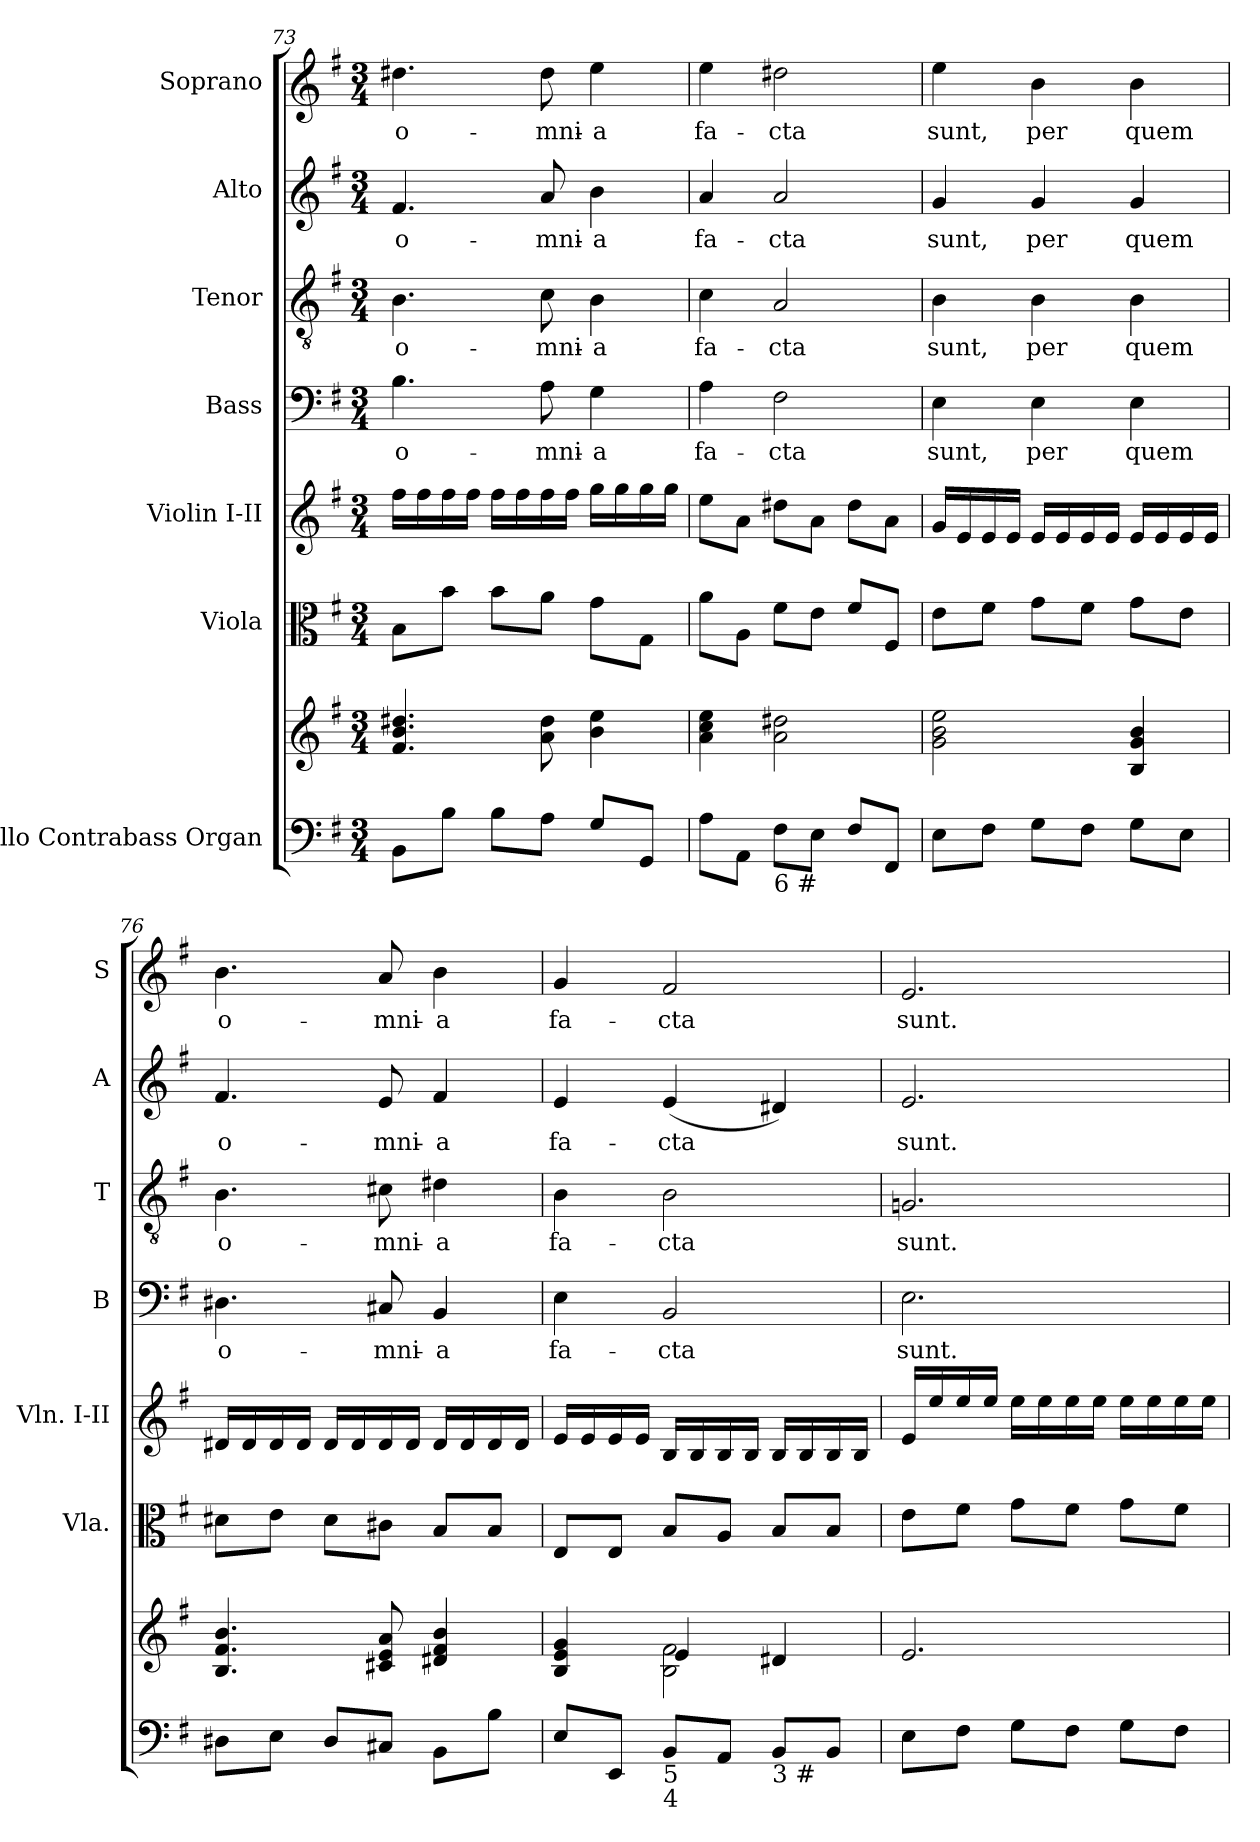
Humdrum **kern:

**kern	**kern	**kern	**kern	**kern	**text	**kern	**text	**kern	**text	**kern	**text
*part7	*part7	*part6	*part5	*part4	*part4	*part3	*part3	*part2	*part2	*part1	*part1
*staff8	*staff7	*staff6	*staff5	*staff4	*staff4	*staff3	*staff3	*staff2	*staff2	*staff1	*staff1
*I"Cello Contrabass Organ	*	*I"Viola	*I"Violin I-II	*I"Bass	*	*I"Tenor	*	*I"Alto	*	*I"Soprano	*
*	*	*I'Vla.	*I'Vln. I-II	*I'B	*	*I'T	*	*I'A	*	*I'S	*
*clefF4	*clefG2	*clefC3	*clefG2	*clefF4	*	*clefGv2	*	*clefG2	*	*clefG2	*
*k[f#]	*k[f#]	*k[f#]	*k[f#]	*k[f#]	*	*k[f#]	*	*k[f#]	*	*k[f#]	*
*e:	*e:	*e:	*e:	*e:	*	*e:	*	*e:	*	*e:	*
*M3/4	*M3/4	*M3/4	*M3/4	*M3/4	*	*M3/4	*	*M3/4	*	*M3/4	*
=73	=73	=73	=73	=73	=73	=73	=73	=73	=73	=73	=73
!	!	!	!	!	!LO:LY:b	!	!LO:LY:b	!	!LO:LY:b	!	!LO:LY:b
8BB\L	4.f#/ 4.b/ 4.dd#X/	8B\L	16ff#\LL	4.B\	o-	4.B\	o-	4.f#/	o-	4.dd#X\	o-
.	.	.	16ff#\	.	.	.	.	.	.	.	.
8B\J	.	8b\J	16ff#\	.	.	.	.	.	.	.	.
.	.	.	16ff#\JJ	.	.	.	.	.	.	.	.
8B\L	.	8b\L	16ff#\LL	.	.	.	.	.	.	.	.
.	.	.	16ff#\	.	.	.	.	.	.	.	.
!	!	!	!	!	!LO:LY:b	!	!LO:LY:b	!	!LO:LY:b	!	!LO:LY:b
8A\J	8a\ 8dd#\	8a\J	16ff#\	8A\	-mni-	8c\	-mni-	8a/	-mni-	8dd#\	-mni-
.	.	.	16ff#\JJ	.	.	.	.	.	.	.	.
!	!	!	!	!	!LO:LY:b	!	!LO:LY:b	!	!LO:LY:b	!	!LO:LY:b
8G/L	4b\ 4ee\	8g\L	16gg\LL	4G\	-a	4B\	-a	4b\	-a	4ee\	-a
.	.	.	16gg\	.	.	.	.	.	.	.	.
8GG/J	.	8G\J	16gg\	.	.	.	.	.	.	.	.
.	.	.	16gg\JJ	.	.	.	.	.	.	.	.
=74	=74	=74	=74	=74	=74	=74	=74	=74	=74	=74	=74
!	!	!	!	!	!LO:LY:b	!	!LO:LY:b	!	!LO:LY:b	!	!LO:LY:b
8A\L	4a\ 4cc\ 4ee\	8a\L	8ee\L	4A\	fa-	4c\	fa-	4a/	fa-	4ee\	fa-
8AA\J	.	8A\J	8a\J	.	.	.	.	.	.	.	.
!LO:TX:b:t=6  #	!	!	!	!	!	!	!	!	!	!	!
!	!	!	!	!	!LO:LY:b	!	!LO:LY:b	!	!LO:LY:b	!	!LO:LY:b
8F#\L	2a\ 2dd#X\	8f#\L	8dd#X\L	2F#\	-cta	2A/	-cta	2a/	-cta	2dd#X\	-cta
8E\J	.	8e\J	8a\J	.	.	.	.	.	.	.	.
8F#/L	.	8f#/L	8dd#\L	.	.	.	.	.	.	.	.
8FF#/J	.	8F#/J	8a\J	.	.	.	.	.	.	.	.
!!LO:PB:g=z
=75	=75	=75	=75	=75	=75	=75	=75	=75	=75	=75	=75
!	!	!	!	!	!LO:LY:b	!	!LO:LY:b	!	!LO:LY:b	!	!LO:LY:b
8E\L	2g\ 2b\ 2ee\	8e\L	16g/LL	4E\	sunt,	4B\	sunt,	4g/	sunt,	4ee\	sunt,
.	.	.	16e/	.	.	.	.	.	.	.	.
8F#\J	.	8f#\J	16e/	.	.	.	.	.	.	.	.
.	.	.	16e/JJ	.	.	.	.	.	.	.	.
!	!	!	!	!	!LO:LY:b	!	!LO:LY:b	!	!LO:LY:b	!	!LO:LY:b
8G\L	.	8g\L	16e/LL	4E\	per	4B\	per	4g/	per	4b\	per
.	.	.	16e/	.	.	.	.	.	.	.	.
8F#\J	.	8f#\J	16e/	.	.	.	.	.	.	.	.
.	.	.	16e/JJ	.	.	.	.	.	.	.	.
!	!	!	!	!	!LO:LY:b	!	!LO:LY:b	!	!LO:LY:b	!	!LO:LY:b
8G\L	4B/ 4g/ 4b/	8g\L	16e/LL	4E\	quem	4B\	quem	4g/	quem	4b\	quem
.	.	.	16e/	.	.	.	.	.	.	.	.
8E\J	.	8e\J	16e/	.	.	.	.	.	.	.	.
.	.	.	16e/JJ	.	.	.	.	.	.	.	.
=76	=76	=76	=76	=76	=76	=76	=76	=76	=76	=76	=76
!	!	!	!	!	!LO:LY:b	!	!LO:LY:b	!	!LO:LY:b	!	!LO:LY:b
8D#X\L	4.B/ 4.f#/ 4.b/	8d#X\L	16d#X/LL	4.D#X\	o-	4.B\	o-	4.f#/	o-	4.b\	o-
.	.	.	16d#/	.	.	.	.	.	.	.	.
8E\J	.	8e\J	16d#/	.	.	.	.	.	.	.	.
.	.	.	16d#/JJ	.	.	.	.	.	.	.	.
8D#/L	.	8d#\L	16d#/LL	.	.	.	.	.	.	.	.
.	.	.	16d#/	.	.	.	.	.	.	.	.
!	!	!	!	!	!LO:LY:b	!	!LO:LY:b	!	!LO:LY:b	!	!LO:LY:b
8C#X/J	8c#X/ 8e/ 8a/	8c#X\J	16d#/	8C#X/	-mni-	8c#X\	-mni-	8e/	-mni-	8a/	-mni-
.	.	.	16d#/JJ	.	.	.	.	.	.	.	.
!	!	!	!	!	!LO:LY:b	!	!LO:LY:b	!	!LO:LY:b	!	!LO:LY:b
8BB\L	4d#X/ 4f#/ 4b/	8B/L	16d#/LL	4BB/	-a	4d#X\	-a	4f#/	-a	4b\	-a
.	.	.	16d#/	.	.	.	.	.	.	.	.
8B\J	.	8B/J	16d#/	.	.	.	.	.	.	.	.
.	.	.	16d#/JJ	.	.	.	.	.	.	.	.
=77	=77	=77	=77	=77	=77	=77	=77	=77	=77	=77	=77
*	*^	*	*	*	*	*	*	*	*	*	*
!	!	!	!	!	!	!LO:LY:b	!	!LO:LY:b	!	!LO:LY:b	!	!LO:LY:b
8E/L	4B/ 4e/ 4g/	4ryy	8E/L	16e/LL	4E\	fa-	4B\	fa-	4e/	fa-	4g/	fa-
.	.	.	.	16e/	.	.	.	.	.	.	.	.
8EE/J	.	.	8E/J	16e/	.	.	.	.	.	.	.	.
.	.	.	.	16e/JJ	.	.	.	.	.	.	.	.
!LO:TX:b:t=5	!	!	!	!	!	!	!	!	!	!	!	!
!LO:TX:b:t=4	!	!	!	!	!	!	!	!	!	!	!	!
!	!	!	!	!	!	!LO:LY:b	!	!LO:LY:b	!	!LO:LY:b	!	!LO:LY:b
8BB/L	2B\ 2f#\	4e/	8B/L	16B/LL	2BB/	-cta	2B\	-cta	(<4e/	-cta	2f#/	-cta
.	.	.	.	16B/	.	.	.	.	.	.	.	.
8AA/J	.	.	8A/J	16B/	.	.	.	.	.	.	.	.
.	.	.	.	16B/JJ	.	.	.	.	.	.	.	.
!LO:TX:b:t=3  #	!	!	!	!	!	!	!	!	!	!	!	!
8BB/L	.	4d#X/	8B/L	16B/LL	.	.	.	.	4d#X/)	.	.	.
.	.	.	.	16B/	.	.	.	.	.	.	.	.
8BB/J	.	.	8B/J	16B/	.	.	.	.	.	.	.	.
.	.	.	.	16B/JJ	.	.	.	.	.	.	.	.
*	*v	*v	*	*	*	*	*	*	*	*	*	*
=78	=78	=78	=78	=78	=78	=78	=78	=78	=78	=78	=78
!	!	!	!	!	!LO:LY:b	!	!LO:LY:b	!	!LO:LY:b	!	!LO:LY:b
8E\L	2.e/	8e\L	16e/LL	2.E\	sunt.	2.Gn/	sunt.	2.e/	sunt.	2.e/	sunt.
.	.	.	16ee/	.	.	.	.	.	.	.	.
8F#\J	.	8f#\J	16ee/	.	.	.	.	.	.	.	.
.	.	.	16ee/JJ	.	.	.	.	.	.	.	.
8G\L	.	8g\L	16ee\LL	.	.	.	.	.	.	.	.
.	.	.	16ee\	.	.	.	.	.	.	.	.
8F#\J	.	8f#\J	16ee\	.	.	.	.	.	.	.	.
.	.	.	16ee\JJ	.	.	.	.	.	.	.	.
8G\L	.	8g\L	16ee\LL	.	.	.	.	.	.	.	.
.	.	.	16ee\	.	.	.	.	.	.	.	.
8F#\J	.	8f#\J	16ee\	.	.	.	.	.	.	.	.
.	.	.	16ee\JJ	.	.	.	.	.	.	.	.
=	=	=	=	=	=	=	=	=	=	=	=
*-	*-	*-	*-	*-	*-	*-	*-	*-	*-	*-	*-
